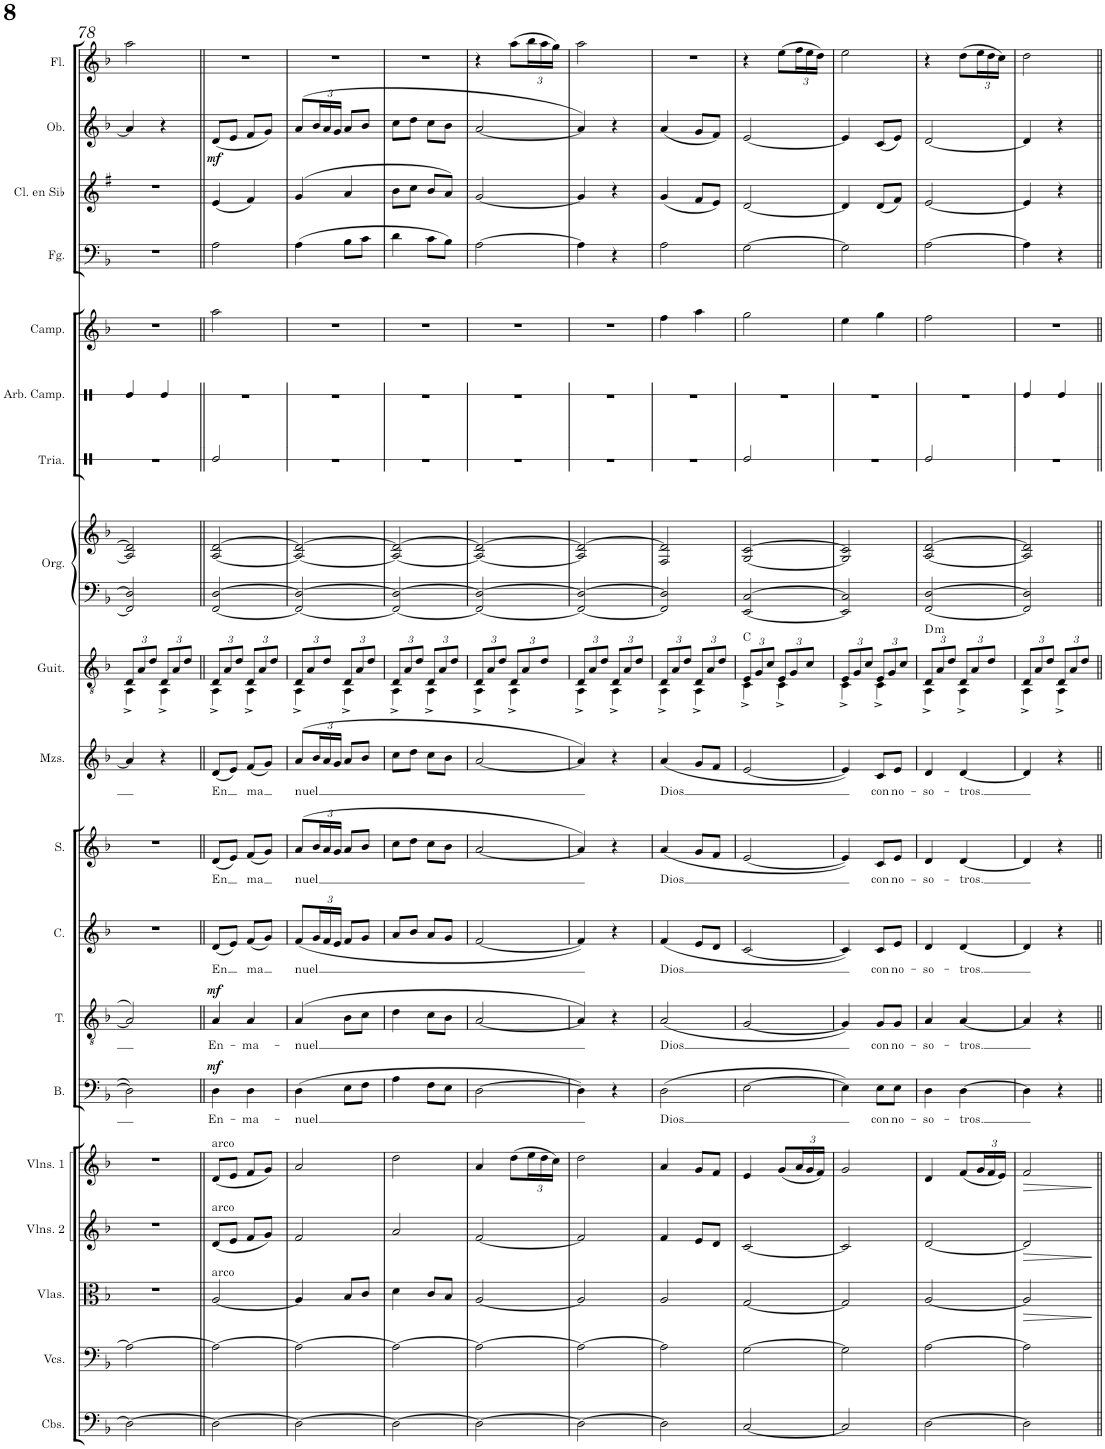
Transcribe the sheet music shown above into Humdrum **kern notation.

**kern	**kern	**kern	**dynam	**kern	**dynam	**kern	**dynam	**kern	**text	**dynam	**kern	**text	**dynam	**kern	**text	**kern	**text	**kern	**text	**kern	**harte	**kern	**kern	**kern	**kern	**kern	**kern	**kern	**kern	**dynam	**kern
*part19	*part18	*part17	*part17	*part16	*part16	*part15	*part15	*part14	*part14	*part14	*part13	*part13	*part13	*part12	*part12	*part11	*part11	*part10	*part10	*part9	*part9	*part8	*part8	*part7	*part6	*part5	*part4	*part3	*part2	*part2	*part1
*staff20	*staff19	*staff18	*staff18	*staff17	*staff17	*staff16	*staff16	*staff15	*staff15	*staff15	*staff14	*staff14	*staff14	*staff13	*staff13	*staff12	*staff12	*staff11	*staff11	*staff10	*	*staff9	*staff8	*staff7	*staff6	*staff5	*staff4	*staff3	*staff2	*staff2	*staff1
*I"Contrabajos	*I"Violonchelos	*I"Violas	*	*I"Violines 2	*	*I"Violines 1	*	*I"Bajo	*	*	*I"Tenor	*	*	*I"Contralto	*	*I"Soprano	*	*I"Mezzo-soprano	*	*I"Guitarra	*	*I"Órgano	*	*I"Triángulo	*I"Espectro	*I"Campanillas	*I"Fagot	*I"Clarinete en Sib	*I"Oboe	*	*I"Flauta
*I'Cbs.	*I'Vcs.	*I'Vlas.	*	*I'Vlns. 2	*	*I'Vlns. 1	*	*I'B.	*	*	*I'T.	*	*	*I'C.	*	*I'S.	*	*I'Mzs.	*	*I'Guit.	*	*	*	*	*	*I'Camp.	*I'Fg.	*I'Cl. en Sib	*I'Ob.	*	*I'Fl.
!!LO:PB:g=z
*clefF4	*clefF4	*clefC3	*	*clefG2	*	*clefG2	*	*clefF4	*	*	*clefGv2	*	*	*clefG2	*	*clefG2	*	*clefG2	*	*clefGv2	*	*clefF4	*clefG2	*clefX	*clefX	*clefG2	*clefF4	*clefG2	*clefG2	*	*clefG2
*Trd7c12	*	*	*	*	*	*	*	*	*	*	*	*	*	*	*	*	*	*	*	*	*	*	*	*	*	*Trd-7c-12	*	*Trd1c2	*	*	*
*k[b-]	*k[b-]	*k[b-]	*	*k[b-]	*	*k[b-]	*	*k[b-]	*	*	*k[b-]	*	*	*k[b-]	*	*k[b-]	*	*k[b-]	*	*k[b-]	*	*k[b-]	*k[b-]	*k[]	*k[]	*k[b-]	*k[b-]	*k[f#]	*k[b-]	*	*k[b-]
*M2/4	*M2/4	*M2/4	*	*M2/4	*	*M2/4	*	*M2/4	*	*	*M2/4	*	*	*M2/4	*	*M2/4	*	*M2/4	*	*M2/4	*	*M2/4	*M2/4	*M2/4	*M2/4	*M2/4	*M2/4	*M2/4	*M2/4	*	*M2/4
*	*	*	*	*	*	*	*	*	*	*	*	*	*	*	*	*	*	*	*	*Xbrackettup	*	*	*	*	*	*	*	*	*	*	*
=78	=78	=78	=78	=78	=78	=78	=78	=78	=78	=78	=78	=78	=78	=78	=78	=78	=78	=78	=78	=78	=78	=78	=78	=78	=78	=78	=78	=78	=78	=78	=78
*	*	*	*	*	*	*	*	*	*	*	*	*	*	*	*	*	*	*	*	*^	*	*	*	*	*	*	*	*	*	*	*
2D\_	2A\_	2r	.	2r	.	2r	.	2D\]	.	.	2A/]	.	.	2r	.	2r	.	4a/]	.	12D/L	4AA^\	.	2FF/] 2D/]	2A/] 2d/]	2r	4Re/	2r	2r	2r	4a/]	.	2aa\
.	.	.	.	.	.	.	.	.	.	.	.	.	.	.	.	.	.	.	.	12A/	.	.	.	.	.	.	.	.	.	.	.	.
.	.	.	.	.	.	.	.	.	.	.	.	.	.	.	.	.	.	.	.	12d/J	.	.	.	.	.	.	.	.	.	.	.	.
.	.	.	.	.	.	.	.	.	.	.	.	.	.	.	.	.	.	4r	.	12D/L	4AA^\	.	.	.	.	4Re/	.	.	.	4r	.	.
.	.	.	.	.	.	.	.	.	.	.	.	.	.	.	.	.	.	.	.	12A/	.	.	.	.	.	.	.	.	.	.	.	.
.	.	.	.	.	.	.	.	.	.	.	.	.	.	.	.	.	.	.	.	12d/J	.	.	.	.	.	.	.	.	.	.	.	.
=79||	=79||	=79||	=79||	=79||	=79||	=79||	=79||	=79||	=79||	=79||	=79||	=79||	=79||	=79||	=79||	=79||	=79||	=79||	=79||	=79||	=79||	=79||	=79||	=79||	=79||	=79||	=79||	=79||	=79||	=79||	=79||	=79||
!	!	!	!	!	!	!LO:TX:a:t=arco	!	!	!	!	!	!	!	!	!	!	!	!	!	!	!	!	!	!	!	!	!	!	!	!	!	!
!	!	!	!	!LO:TX:a:t=arco	!	!	!	!	!	!	!	!	!	!	!	!	!	!	!	!	!	!	!	!	!	!	!	!	!	!	!	!
!	!	!LO:TX:a:t=arco	!	!	!	!	!	!	!	!	!	!	!	!	!	!	!	!	!	!	!	!	!	!	!	!	!	!	!	!	!	!
!	!	!	!	!	!	!	!	!	!LO:LY:b	!LO:DY:a	!	!LO:LY:b	!LO:DY:a	!	!LO:LY:b	!	!LO:LY:b	!	!LO:LY:b	!	!	!	!	!	!	!	!	!	!	!	!LO:DY:b	!
2D\_	2A\_	[2A/	.	(8d/L	.	(8d/L	.	4D\	En-	mf	4A/	En-	mf	(8d/L	En	(8d/L	En	(8d/L	En	12D/L	4AA^\	.	[2FF/ [2D/	[2A/ [2d/	2Re/	2r	2aa\	2A\	(4e/	(8d/L	mf	2r
.	.	.	.	.	.	.	.	.	.	.	.	.	.	.	.	.	.	.	.	12A/	.	.	.	.	.	.	.	.	.	.	.	.
.	.	.	.	8e/J	.	8e/J	.	.	.	.	.	.	.	8e/J)	.	8e/J)	.	8e/J)	.	.	.	.	.	.	.	.	.	.	.	8e/J	.	.
.	.	.	.	.	.	.	.	.	.	.	.	.	.	.	.	.	.	.	.	12d/J	.	.	.	.	.	.	.	.	.	.	.	.
!	!	!	!	!	!	!	!	!	!LO:LY:b	!	!	!LO:LY:b	!	!	!LO:LY:b	!	!LO:LY:b	!	!LO:LY:b	!	!	!	!	!	!	!	!	!	!	!	!	!
.	.	.	.	8f/L	.	8f/L	.	4D\	-ma-	.	4A/	-ma-	.	(8f/L	ma	(8f/L	ma	(8f/L	ma	12D/L	4AA^\	.	.	.	.	.	.	.	4f#/)	8f/L	.	.
.	.	.	.	.	.	.	.	.	.	.	.	.	.	.	.	.	.	.	.	12A/	.	.	.	.	.	.	.	.	.	.	.	.
.	.	.	.	8g/J)	.	8g/J)	.	.	.	.	.	.	.	8g/J)	.	8g/J)	.	8g/J)	.	.	.	.	.	.	.	.	.	.	.	8g/J)	.	.
.	.	.	.	.	.	.	.	.	.	.	.	.	.	.	.	.	.	.	.	12d/J	.	.	.	.	.	.	.	.	.	.	.	.
=80	=80	=80	=80	=80	=80	=80	=80	=80	=80	=80	=80	=80	=80	=80	=80	=80	=80	=80	=80	=80	=80	=80	=80	=80	=80	=80	=80	=80	=80	=80	=80	=80
!	!	!	!	!	!	!	!	!	!LO:LY:b	!	!	!LO:LY:b	!	!	!LO:LY:b	!	!LO:LY:b	!	!LO:LY:b	!	!	!	!	!	!	!	!	!	!	!	!	!
2D\_	2A\_	4A/]	.	2f/	.	2a/	.	(4D\	-nuel	.	(4A/	-nuel	.	(8f/L	nuel	(8a/L	nuel	(8a/L	nuel	12D/L	4AA^\	.	2FF/_ 2D/_	2A/_ 2d/_	2r	2r	2r	(4A\	(4g/	(8a/L	.	2r
.	.	.	.	.	.	.	.	.	.	.	.	.	.	.	.	.	.	.	.	12A/	.	.	.	.	.	.	.	.	.	.	.	.
*	*	*	*	*	*	*	*	*	*	*	*	*	*	*Xbrackettup	*	*Xbrackettup	*	*Xbrackettup	*	*	*	*	*	*	*	*	*	*	*	*Xbrackettup	*	*
.	.	.	.	.	.	.	.	.	.	.	.	.	.	24g/L	.	24b-/L	.	24b-/L	.	.	.	.	.	.	.	.	.	.	.	24b-/L	.	.
.	.	.	.	.	.	.	.	.	.	.	.	.	.	24f/	.	24a/	.	24a/	.	12d/J	.	.	.	.	.	.	.	.	.	24a/	.	.
.	.	.	.	.	.	.	.	.	.	.	.	.	.	24e/JJ	.	24g/JJ	.	24g/JJ	.	.	.	.	.	.	.	.	.	.	.	24g/JJ	.	.
.	.	8B-/L	.	.	.	.	.	8E\L	.	.	8B-\L	.	.	8f/L	.	8a/L	.	8a/L	.	12D/L	4AA^\	.	.	.	.	.	.	8B-\L	4a/	8a/L	.	.
.	.	.	.	.	.	.	.	.	.	.	.	.	.	.	.	.	.	.	.	12A/	.	.	.	.	.	.	.	.	.	.	.	.
.	.	8c/J	.	.	.	.	.	8F\J	.	.	8c\J	.	.	8g/J	.	8b-/J	.	8b-/J	.	.	.	.	.	.	.	.	.	8c\J	.	8b-/J	.	.
.	.	.	.	.	.	.	.	.	.	.	.	.	.	.	.	.	.	.	.	12d/J	.	.	.	.	.	.	.	.	.	.	.	.
=81	=81	=81	=81	=81	=81	=81	=81	=81	=81	=81	=81	=81	=81	=81	=81	=81	=81	=81	=81	=81	=81	=81	=81	=81	=81	=81	=81	=81	=81	=81	=81	=81
2D\_	2A\_	4d\	.	2a/	.	2dd\	.	4A\	.	.	4d\	.	.	8a/L	.	8cc\L	.	8cc\L	.	12D/L	4AA^\	.	2FF/_ 2D/_	2A/_ 2d/_	2r	2r	2r	4d\	8b\L	8cc\L	.	2r
.	.	.	.	.	.	.	.	.	.	.	.	.	.	.	.	.	.	.	.	12A/	.	.	.	.	.	.	.	.	.	.	.	.
.	.	.	.	.	.	.	.	.	.	.	.	.	.	8b-/J	.	8dd\J	.	8dd\J	.	.	.	.	.	.	.	.	.	.	8cc\J	8dd\J	.	.
.	.	.	.	.	.	.	.	.	.	.	.	.	.	.	.	.	.	.	.	12d/J	.	.	.	.	.	.	.	.	.	.	.	.
.	.	8c/L	.	.	.	.	.	8F\L	.	.	8c\L	.	.	8a/L	.	8cc\L	.	8cc\L	.	12D/L	4AA^\	.	.	.	.	.	.	8c\L	8b/L	8cc\L	.	.
.	.	.	.	.	.	.	.	.	.	.	.	.	.	.	.	.	.	.	.	12A/	.	.	.	.	.	.	.	.	.	.	.	.
.	.	8B-/J	.	.	.	.	.	8E\J	.	.	8B-\J	.	.	8g/J	.	8b-\J	.	8b-\J	.	.	.	.	.	.	.	.	.	8B-\J)	8a/J)	8b-\J	.	.
.	.	.	.	.	.	.	.	.	.	.	.	.	.	.	.	.	.	.	.	12d/J	.	.	.	.	.	.	.	.	.	.	.	.
=82	=82	=82	=82	=82	=82	=82	=82	=82	=82	=82	=82	=82	=82	=82	=82	=82	=82	=82	=82	=82	=82	=82	=82	=82	=82	=82	=82	=82	=82	=82	=82	=82
2D\_	2A\_	[2A/	.	[2f/	.	4a/	.	[2D\	.	.	[2A/	.	.	[2f/	.	[2a/	.	[2a/	.	12D/L	4AA^\	.	2FF/_ 2D/_	2A/_ 2d/_	2r	2r	2r	[2A\	[2g/	[2a/	.	4r
.	.	.	.	.	.	.	.	.	.	.	.	.	.	.	.	.	.	.	.	12A/	.	.	.	.	.	.	.	.	.	.	.	.
.	.	.	.	.	.	.	.	.	.	.	.	.	.	.	.	.	.	.	.	12d/J	.	.	.	.	.	.	.	.	.	.	.	.
.	.	.	.	.	.	(8dd\L	.	.	.	.	.	.	.	.	.	.	.	.	.	12D/L	4AA^\	.	.	.	.	.	.	.	.	.	.	(8aa\L
.	.	.	.	.	.	.	.	.	.	.	.	.	.	.	.	.	.	.	.	12A/	.	.	.	.	.	.	.	.	.	.	.	.
*	*	*	*	*	*	*Xbrackettup	*	*	*	*	*	*	*	*	*	*	*	*	*	*	*	*	*	*	*	*	*	*	*	*	*	*Xbrackettup
.	.	.	.	.	.	24ee\L	.	.	.	.	.	.	.	.	.	.	.	.	.	.	.	.	.	.	.	.	.	.	.	.	.	24bb-\L
.	.	.	.	.	.	24dd\	.	.	.	.	.	.	.	.	.	.	.	.	.	12d/J	.	.	.	.	.	.	.	.	.	.	.	24aa\
.	.	.	.	.	.	24cc\JJ)	.	.	.	.	.	.	.	.	.	.	.	.	.	.	.	.	.	.	.	.	.	.	.	.	.	24gg\JJ)
=83	=83	=83	=83	=83	=83	=83	=83	=83	=83	=83	=83	=83	=83	=83	=83	=83	=83	=83	=83	=83	=83	=83	=83	=83	=83	=83	=83	=83	=83	=83	=83	=83
2D\_	2A\_	2A/]	.	2f/]	.	2dd\	.	4D\])	.	.	4A/])	.	.	4f/])	.	4a/])	.	4a/])	.	12D/L	4AA^\	.	2FF/_ 2D/_	2A/] 2d/_	2r	2r	2r	4A\]	4g/]	4a/])	.	2aa\
.	.	.	.	.	.	.	.	.	.	.	.	.	.	.	.	.	.	.	.	12A/	.	.	.	.	.	.	.	.	.	.	.	.
.	.	.	.	.	.	.	.	.	.	.	.	.	.	.	.	.	.	.	.	12d/J	.	.	.	.	.	.	.	.	.	.	.	.
.	.	.	.	.	.	.	.	4r	.	.	4r	.	.	4r	.	4r	.	4r	.	12D/L	4AA^\	.	.	.	.	.	.	4r	4r	4r	.	.
.	.	.	.	.	.	.	.	.	.	.	.	.	.	.	.	.	.	.	.	12A/	.	.	.	.	.	.	.	.	.	.	.	.
.	.	.	.	.	.	.	.	.	.	.	.	.	.	.	.	.	.	.	.	12d/J	.	.	.	.	.	.	.	.	.	.	.	.
=84	=84	=84	=84	=84	=84	=84	=84	=84	=84	=84	=84	=84	=84	=84	=84	=84	=84	=84	=84	=84	=84	=84	=84	=84	=84	=84	=84	=84	=84	=84	=84	=84
!	!	!	!	!	!	!	!	!	!LO:LY:b	!	!	!LO:LY:b	!	!	!LO:LY:b	!	!LO:LY:b	!	!LO:LY:b	!	!	!	!	!	!	!	!	!	!	!	!	!
2D\]	2A\]	2A/	.	4f/	.	4a/	.	(2D\	Dios	.	(2A/	Dios	.	(4f/	Dios	(4a/	Dios	(4a/	Dios	12D/L	4AA^\	.	2FF/] 2D/]	2F/ 2d/]	2r	2r	4ff\	2A\	(4g/	(4a/	.	2r
.	.	.	.	.	.	.	.	.	.	.	.	.	.	.	.	.	.	.	.	12A/	.	.	.	.	.	.	.	.	.	.	.	.
.	.	.	.	.	.	.	.	.	.	.	.	.	.	.	.	.	.	.	.	12d/J	.	.	.	.	.	.	.	.	.	.	.	.
.	.	.	.	8e/L	.	8g/L	.	.	.	.	.	.	.	8e/L	.	8g/L	.	8g/L	.	12D/L	4AA^\	.	.	.	.	.	4aa\	.	8f#/L	8g/L	.	.
.	.	.	.	.	.	.	.	.	.	.	.	.	.	.	.	.	.	.	.	12A/	.	.	.	.	.	.	.	.	.	.	.	.
.	.	.	.	8d/J	.	8f/J	.	.	.	.	.	.	.	8d/J	.	8f/J	.	8f/J	.	.	.	.	.	.	.	.	.	.	8e/J)	8f/J)	.	.
.	.	.	.	.	.	.	.	.	.	.	.	.	.	.	.	.	.	.	.	12d/J	.	.	.	.	.	.	.	.	.	.	.	.
=85	=85	=85	=85	=85	=85	=85	=85	=85	=85	=85	=85	=85	=85	=85	=85	=85	=85	=85	=85	=85	=85	=85	=85	=85	=85	=85	=85	=85	=85	=85	=85	=85
[2C/	[2G\	[2G/	.	[2c/	.	4e/	.	[2E\	.	.	[2G/	.	.	[2c/	.	[2e/	.	[2e/	.	12E/L	4C^\	C:maj	[2EE/ [2C/	[2G/ [2c/	2Re/	2r	2gg\	[2G\	[2d/	[2e/	.	4r
.	.	.	.	.	.	.	.	.	.	.	.	.	.	.	.	.	.	.	.	12G/	.	.	.	.	.	.	.	.	.	.	.	.
.	.	.	.	.	.	.	.	.	.	.	.	.	.	.	.	.	.	.	.	12c/J	.	.	.	.	.	.	.	.	.	.	.	.
.	.	.	.	.	.	(8g/L	.	.	.	.	.	.	.	.	.	.	.	.	.	12E/L	4C^\	.	.	.	.	.	.	.	.	.	.	(8ee\L
.	.	.	.	.	.	.	.	.	.	.	.	.	.	.	.	.	.	.	.	12G/	.	.	.	.	.	.	.	.	.	.	.	.
.	.	.	.	.	.	24a/L	.	.	.	.	.	.	.	.	.	.	.	.	.	.	.	.	.	.	.	.	.	.	.	.	.	24ff\L
.	.	.	.	.	.	24g/	.	.	.	.	.	.	.	.	.	.	.	.	.	12c/J	.	.	.	.	.	.	.	.	.	.	.	24ee\
.	.	.	.	.	.	24f/JJ)	.	.	.	.	.	.	.	.	.	.	.	.	.	.	.	.	.	.	.	.	.	.	.	.	.	24dd\JJ)
=86	=86	=86	=86	=86	=86	=86	=86	=86	=86	=86	=86	=86	=86	=86	=86	=86	=86	=86	=86	=86	=86	=86	=86	=86	=86	=86	=86	=86	=86	=86	=86	=86
2C/]	2G\]	2G/]	.	2c/]	.	2g/	.	4E\])	.	.	4G/])	.	.	4c/])	.	4e/])	.	4e/])	.	12E/L	4C^\	.	2EE/] 2C/]	2G/] 2c/]	2r	2r	4ee\	2G\]	4d/]	4e/]	.	2ee\
.	.	.	.	.	.	.	.	.	.	.	.	.	.	.	.	.	.	.	.	12G/	.	.	.	.	.	.	.	.	.	.	.	.
.	.	.	.	.	.	.	.	.	.	.	.	.	.	.	.	.	.	.	.	12c/J	.	.	.	.	.	.	.	.	.	.	.	.
!	!	!	!	!	!	!	!	!	!LO:LY:b	!	!	!LO:LY:b	!	!	!LO:LY:b	!	!LO:LY:b	!	!LO:LY:b	!	!	!	!	!	!	!	!	!	!	!	!	!
.	.	.	.	.	.	.	.	8E\L	con	.	8G/L	con	.	8c/L	con	8c/L	con	8c/L	con	12E/L	4C^\	.	.	.	.	.	4gg\	.	(8d/L	(8c/L	.	.
.	.	.	.	.	.	.	.	.	.	.	.	.	.	.	.	.	.	.	.	12G/	.	.	.	.	.	.	.	.	.	.	.	.
!	!	!	!	!	!	!	!	!	!LO:LY:b	!	!	!LO:LY:b	!	!	!LO:LY:b	!	!LO:LY:b	!	!LO:LY:b	!	!	!	!	!	!	!	!	!	!	!	!	!
.	.	.	.	.	.	.	.	8E\J	no-	.	8G/J	no-	.	8e/J	no-	8e/J	no-	8e/J	no-	.	.	.	.	.	.	.	.	.	8f#/J)	8e/J)	.	.
.	.	.	.	.	.	.	.	.	.	.	.	.	.	.	.	.	.	.	.	12c/J	.	.	.	.	.	.	.	.	.	.	.	.
=87	=87	=87	=87	=87	=87	=87	=87	=87	=87	=87	=87	=87	=87	=87	=87	=87	=87	=87	=87	=87	=87	=87	=87	=87	=87	=87	=87	=87	=87	=87	=87	=87
!	!	!	!	!	!	!	!	!	!LO:LY:b	!	!	!LO:LY:b	!	!	!LO:LY:b	!	!LO:LY:b	!	!LO:LY:b	!	!	!LO:H:kt=m	!	!	!	!	!	!	!	!	!	!
[2D\	[2A\	[2A/	.	[2d/	.	4d/	.	4D\	-so-	.	4A/	-so-	.	4d/	-so-	4d/	-so-	4d/	-so-	12D/L	4AA^\	D:min	[2FF/ [2D/	[2A/ [2d/	2Re/	2r	2ff\	[2A\	[2e/	[2d/	.	4r
.	.	.	.	.	.	.	.	.	.	.	.	.	.	.	.	.	.	.	.	12A/	.	.	.	.	.	.	.	.	.	.	.	.
.	.	.	.	.	.	.	.	.	.	.	.	.	.	.	.	.	.	.	.	12d/J	.	.	.	.	.	.	.	.	.	.	.	.
!	!	!	!	!	!	!	!	!	!LO:LY:b	!	!	!LO:LY:b	!	!	!LO:LY:b	!	!LO:LY:b	!	!LO:LY:b	!	!	!	!	!	!	!	!	!	!	!	!	!
.	.	.	.	.	.	(8f/L	.	[4D\	-tros.	.	[4A/	-tros.	.	[4d/	-tros.	[4d/	-tros.	[4d/	-tros.	12D/L	4AA^\	.	.	.	.	.	.	.	.	.	.	(8dd\L
.	.	.	.	.	.	.	.	.	.	.	.	.	.	.	.	.	.	.	.	12A/	.	.	.	.	.	.	.	.	.	.	.	.
.	.	.	.	.	.	24g/L	.	.	.	.	.	.	.	.	.	.	.	.	.	.	.	.	.	.	.	.	.	.	.	.	.	24ee\L
.	.	.	.	.	.	24f/	.	.	.	.	.	.	.	.	.	.	.	.	.	12d/J	.	.	.	.	.	.	.	.	.	.	.	24dd\
.	.	.	.	.	.	24e/JJ)	.	.	.	.	.	.	.	.	.	.	.	.	.	.	.	.	.	.	.	.	.	.	.	.	.	24cc\JJ)
=88	=88	=88	=88	=88	=88	=88	=88	=88	=88	=88	=88	=88	=88	=88	=88	=88	=88	=88	=88	=88	=88	=88	=88	=88	=88	=88	=88	=88	=88	=88	=88	=88
!	!	!	!LO:HP:b	!	!LO:HP:b	!	!LO:HP:b	!	!	!	!	!	!	!	!	!	!	!	!	!	!	!	!	!	!	!	!	!	!	!	!	!
2D\]	2A\]	2A/]	>	2d/]	>	2f/	>	4D\]	.	.	4A/]	.	.	4d/]	.	4d/]	.	4d/]	.	12D/L	4AA^\	.	2FF/] 2D/]	2A/] 2d/]	2r	4Re/	2r	4A\]	4e/]	4d/]	.	2dd\
.	.	.	.	.	.	.	.	.	.	.	.	.	.	.	.	.	.	.	.	12A/	.	.	.	.	.	.	.	.	.	.	.	.
.	.	.	.	.	.	.	.	.	.	.	.	.	.	.	.	.	.	.	.	12d/J	.	.	.	.	.	.	.	.	.	.	.	.
.	.	.	.	.	.	.	.	4r	.	.	4r	.	.	4r	.	4r	.	4r	.	12D/L	4AA^\	.	.	.	.	4Re/	.	4r	4r	4r	.	.
.	.	.	.	.	.	.	.	.	.	.	.	.	.	.	.	.	.	.	.	12A/	.	.	.	.	.	.	.	.	.	.	.	.
.	.	.	.	.	.	.	.	.	.	.	.	.	.	.	.	.	.	.	.	12d/J	.	.	.	.	.	.	.	.	.	.	.	.
*	*	*	*	*	*	*	*	*	*	*	*	*	*	*	*	*	*	*	*	*v	*v	*	*	*	*	*	*	*	*	*	*	*
.	.	.	]	.	]	.	]	.	.	.	.	.	.	.	.	.	.	.	.	.	.	.	.	.	.	.	.	.	.	.	.
=||	=||	=||	=||	=||	=||	=||	=||	=||	=||	=||	=||	=||	=||	=||	=||	=||	=||	=||	=||	=||	=||	=||	=||	=||	=||	=||	=||	=||	=||	=||	=||
*-	*-	*-	*-	*-	*-	*-	*-	*-	*-	*-	*-	*-	*-	*-	*-	*-	*-	*-	*-	*-	*-	*-	*-	*-	*-	*-	*-	*-	*-	*-	*-
